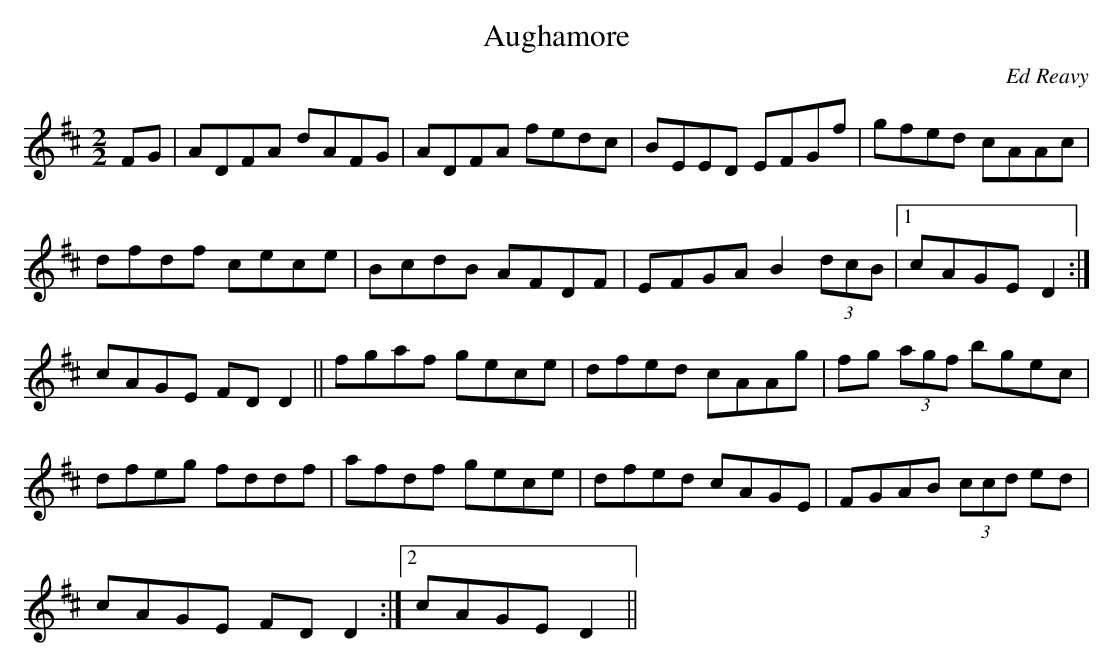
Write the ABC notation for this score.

X:1
T:Aughamore
M:2/2
L:1/8
C:Ed Reavy
K:D
FG|ADFA dAFG|ADFA fedc|BEED EFGf|gfed cAAc|
dfdf cece|BcdB AFDF|EFGA B2 (3dcB|1cAGE D2:|
2cAGE FD D2||fgaf gece|dfed cAAg|fg (3agf bgec|
dfeg fddf|afdf gece|dfed cAGE|FGAB (3ccd ed|
1 cAGE FD D2:|2 cAGE D2||
